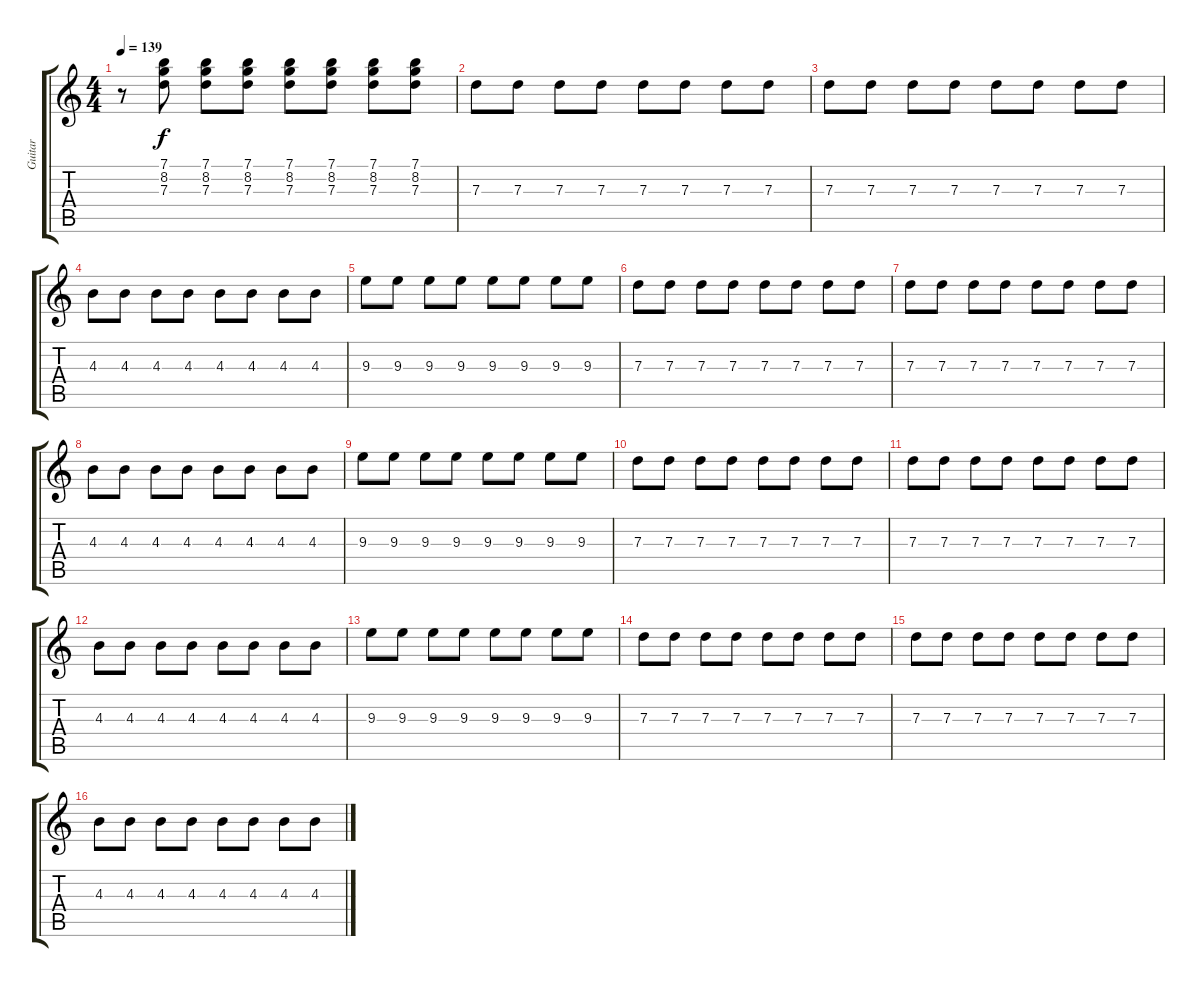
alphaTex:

\track ("Guitar" "Guitar") {instrument overdrivenguitar}
\staff {score tabs}
\tuning (E4 B3 G3 D3 A2 E2) {hide}
\ts (4 4)
\tempo 139
\clef g2
\ks c
r.8{dy f} (7.1 8.2 7.3).8 (7.1 8.2 7.3).8 (7.1 8.2 7.3).8 (7.1 8.2 7.3).8 (7.1 8.2 7.3).8 (7.1 8.2 7.3).8 (7.1 8.2 7.3).8 |
7.3.8{volume 8} 7.3.8 7.3.8 7.3.8 7.3.8 7.3.8 7.3.8 7.3.8 |
7.3.8 7.3.8 7.3.8 7.3.8 7.3.8 7.3.8 7.3.8 7.3.8 |
4.3.8 4.3.8 4.3.8 4.3.8 4.3.8 4.3.8 4.3.8 4.3.8 |
9.3.8 9.3.8 9.3.8 9.3.8 9.3.8 9.3.8 9.3.8 9.3.8 |
7.3.8 7.3.8 7.3.8 7.3.8 7.3.8 7.3.8 7.3.8 7.3.8 |
7.3.8 7.3.8 7.3.8 7.3.8 7.3.8 7.3.8 7.3.8 7.3.8 |
4.3.8 4.3.8 4.3.8 4.3.8 4.3.8 4.3.8 4.3.8 4.3.8 |
9.3.8 9.3.8 9.3.8 9.3.8 9.3.8 9.3.8 9.3.8 9.3.8 |
7.3.8 7.3.8 7.3.8 7.3.8 7.3.8 7.3.8 7.3.8 7.3.8 |
7.3.8 7.3.8 7.3.8 7.3.8 7.3.8 7.3.8 7.3.8 7.3.8 |
4.3.8 4.3.8 4.3.8 4.3.8 4.3.8 4.3.8 4.3.8 4.3.8 |
9.3.8 9.3.8 9.3.8 9.3.8 9.3.8 9.3.8 9.3.8 9.3.8 |
7.3.8 7.3.8 7.3.8 7.3.8 7.3.8 7.3.8 7.3.8 7.3.8 |
7.3.8 7.3.8 7.3.8 7.3.8 7.3.8 7.3.8 7.3.8 7.3.8 |
4.3.8 4.3.8 4.3.8 4.3.8 4.3.8 4.3.8 4.3.8 4.3.8
